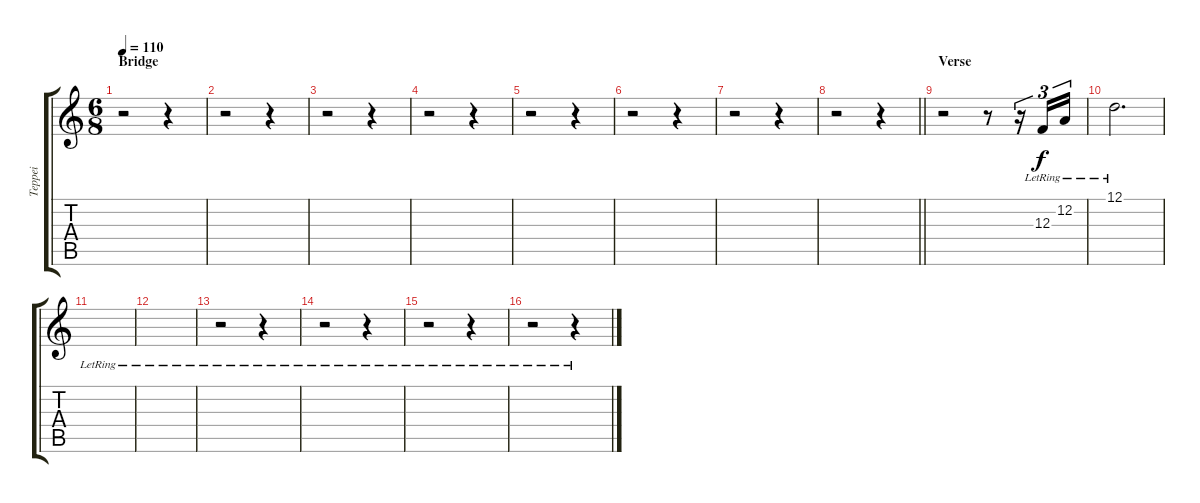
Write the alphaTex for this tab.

\track ("Teppei" "Teppei") {instrument electricpiano1}
\staff {score tabs}
\tuning (D4 A3 F3 C3 G2 D2) {hide}
\ts (6 8)
\section ("" "Bridge")
\tempo 110
\clef g2
\ks c
r.2{dy f} r.4 |
r.2 r.4 |
r.2 r.4 |
r.2 r.4 |
r.2 r.4 |
r.2 r.4 |
r.2 r.4 |
\barLineRight lightlight
r.2 r.4 |
\section ("" "Verse")
r.2 r.8 r.16{tu (3 2)} 12.3{lr}.16{tu (3 2)} 12.2{lr}.16{tu (3 2)} |
12.1{lr}.2{d} |
|
|
r.2 r.4 |
r.2 r.4 |
r.2 r.4 |
r.2 r.4
